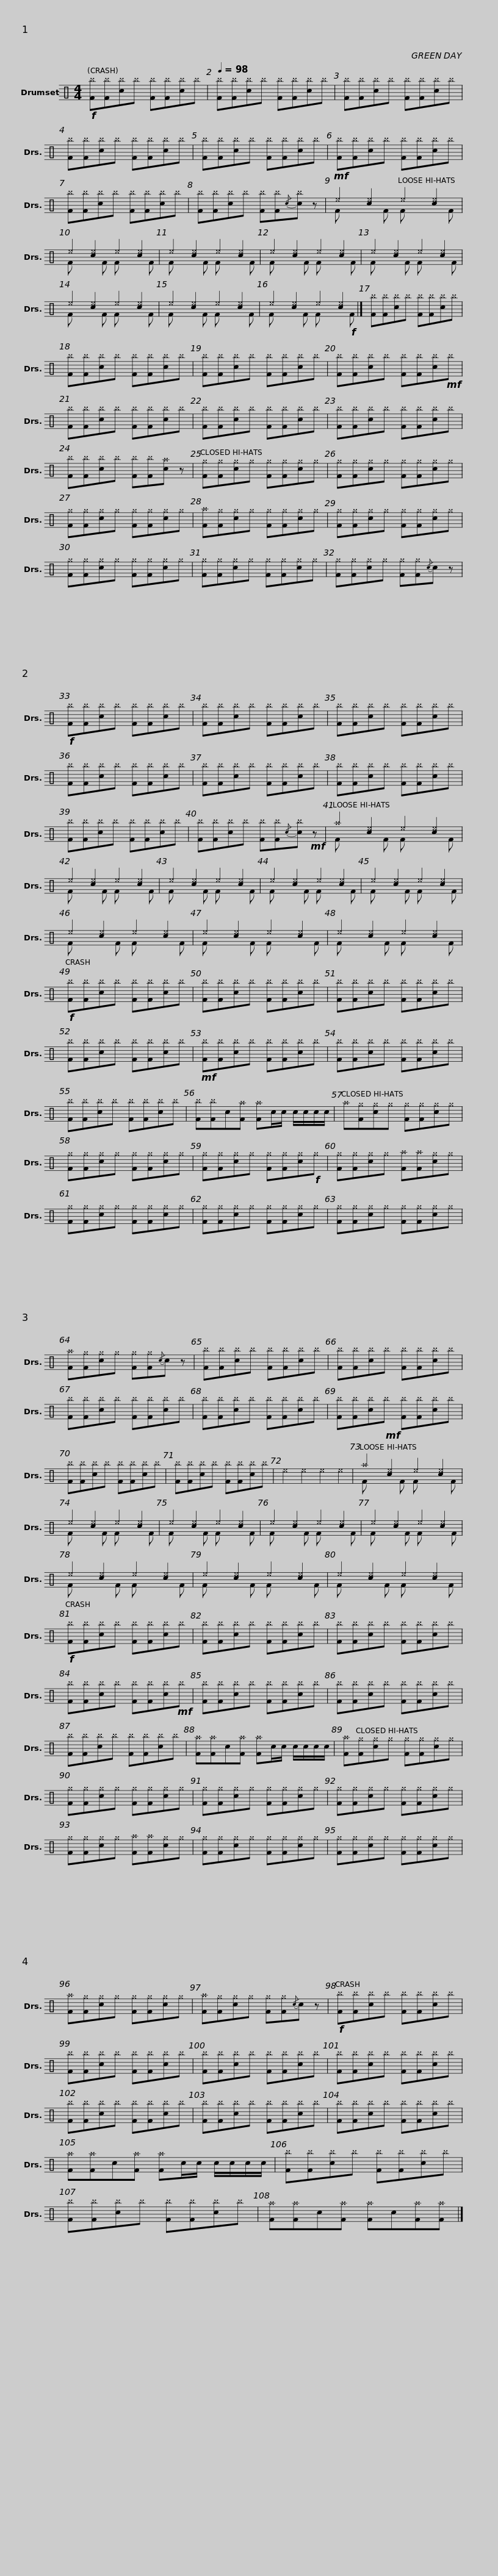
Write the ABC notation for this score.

X:1
%%score ( 1 2 )
L:1/8
M:4/4
I:linebreak $
K:C
V:1 perc
K:none
V:2 perc
K:none
V:1
!f! [F^b][F^b][c^b]^b [F^b][F^b][c^b]^b |[Q:1/4=98] [F^b][F^b][c^b]^b [F^b][F^b][c^b]^b | [F^b][F^b][c^b]^b [F^b][F^b][c^b]^b | [F^b][F^b][c^b]^b [F^b][F^b][c^b]^b |$ [F^b][F^b][c^b]^b [F^b][F^b][c^b]^b | %5
 [F^b][F^b][c^b]^b [F^b][F^b][c^b]^b | [F^b][F^b][c^b]^b [F^b][F^b][c^b]^b | [F^b][F^b][c^b]^b [F^b][F^b]{/c}[c^b] z |$!mf! ^e2 [c^e]2 ^e2 [c^e]2 | ^e2 [c^e]2 ^e2 [c^e]2 | %10
 ^e2 [c^e]2 ^e2 [c^e]2 | ^e2 [c^e]2 ^e2 [c^e]2 | ^e2 [c^e]2 ^e2 [c^e]2 | ^e2 [c^e]2 ^e2 [c^e]2 | ^e2 [c^e]2 ^e2 [c^e]2 |$ %15
 ^e2 [c^e]2 ^e2 [c^e]2 |] [F^b][F^b][c^b]^b [F^b][F^b][c^b]^b | [F^b][F^b][c^b]^b [F^b][F^b][c^b]^b | [F^b][F^b][c^b]^b [F^b][F^b][c^b]^b |$ [F^b][F^b][c^b]^b [F^b][F^b][c^b]!mf!^b | %20
 [F^b][F^b][c^b]^b [F^b][F^b][c^b]^b | [F^b][F^b][c^b]^b [F^b][F^b][c^b]^b | [F^b][F^b][c^b]^b [F^b][F^b][c^b]^b |$ [F^b][F^b][c^b]^b [F^b][F^b][c^a] z | [F^g][F^g][c^g]^g [F^g][F^g][c^g]^g | %25
 [F^g][F^g][c^g]^g [F^g][F^g][c^g]^g | [F^g][F^g][c^g]^g [F^g][F^g][c^g]^g | [F^a][F^g][c^g]^g [F^g][F^g][c^g]^g |$ [F^g][F^g][c^g]^g [F^g][F^g][c^g]^g | [F^g][F^g][c^g]^g [F^g][F^g][c^g]^g | %30
 [F^g][F^g][c^g]^g [F^g][F^g][c^g]^g | [F^g][F^g][c^g]^g [F^g][F^g]{/c}c z |!f! [F^b][F^b][c^b]^b [F^b][F^b][c^b]^b |$ [F^b][F^b][c^b]^b [F^b][F^b][c^b]^b | [F^b][F^b][c^b]^b [F^b][F^b][c^b]^b | %35
 [F^b][F^b][c^b]^b [F^b][F^b][c^b]^b | [F^b][F^b][c^b]^b [F^b][F^b][c^b]^b |$ [F^b][F^b][c^b]^b [F^b][F^b][c^b]^b | [F^b][F^b][c^b]^b [F^b][F^b][c^b]^b | [F^b][F^b][c^b]^b [F^b][F^b]{/c}[c^b]!mf! z | %40
 ^a2 [c^e]2 ^e2 [c^e]2 | ^e2 [c^e]2 ^e2 [c^e]2 |$ ^e2 [c^e]2 ^e2 [c^e]2 | ^e2 [c^e]2 ^e2 [c^e]2 | ^e2 [c^e]2 ^e2 [c^e]2 | %45
 ^e2 [c^e]2 ^e2 [c^e]2 | ^e2 [c^e]2 ^e2 [c^e]2 | ^e2 [c^e]2 ^e2 [c^e]2 |!f! [F^b][F^b][c^b]^b [F^b][F^b][c^b]^b |$ [F^b][F^b][c^b]^b [F^b][F^b][c^b]^b | %50
 [F^b][F^b][c^b]^b [F^b][F^b][c^b]^b | [F^b][F^b][c^b]^b [F^b][F^b][c^b]^b |!mf! [F^b][F^b][c^b]^b [F^b][F^b][c^b]^b |$ [F^b][F^b][c^b]^b [F^b][F^b][c^b]^b | [F^b][F^b][c^b]^b [F^b][F^b][c^b]^b | %55
 [F^b][F^b]c[F^a] [F^a]c/c/ c/c/c/c/ | ^a[F^g][c^g]^g [F^g][F^g][c^g]^g |$ [F^g][F^g][c^g]^g [F^g][F^g][c^g]^g | [F^g][F^g][c^g]^g [F^g][F^g][c^g]!f!^g | [F^g][F^g][c^g]^g [F^a][F^a][c^g]^g | %60
 [F^g][F^g][c^g]^g [F^g][F^g][c^g]^g | [F^g][F^g][c^g]^g [F^g][F^g][c^g]^g | [F^g][F^g][c^g]^g [F^g][F^g][c^g]^g |$ [F^a][F^g][c^g]^g [F^g][F^g]{/c}c z | [F^b][F^b][c^b]^b [F^b][F^b][c^b]^b | %65
 [F^b][F^b][c^b]^b [F^b][F^b][c^b]^b | [F^b][F^b][c^b]^b [F^b][F^b][c^b]^b |$ [F^b][F^b][c^b]^b [F^b][F^b][c^b]^b | [F^b][F^b][c^b]^b [F^b][F^b][c^b]^b | [F^b][F^b][c^b]^b [F^b][F^b][c^b]^b | %70
 [F^b][F^b][c^b]^b [F^b][F^b][c^b]^b | ^e2 ^e2 ^e2 ^e2 |$ ^a2!mf! [c^e]2 ^e2 [c^e]2 | ^e2 [c^e]2 ^e2 [c^e]2 | ^e2 [c^e]2 ^e2 [c^e]2 | %75
 ^e2 [c^e]2 ^e2 [c^e]2 | ^e2 [c^e]2 ^e2 [c^e]2 | ^e2 [c^e]2 ^e2 [c^e]2 | ^e2 [c^e]2 ^e2 [c^e]2 |$ ^e2 [c^e]2 ^e2 [c^e]2 | %80
!f! [F^b][F^b][c^b]^b [F^b][F^b][c^b]^b | [F^b][F^b][c^b]^b [F^b][F^b][c^b]^b | [F^b][F^b][c^b]^b [F^b][F^b][c^b]^b |$ [F^b][F^b][c^b]^b [F^b][F^b][c^b]!mf!^b | [F^b][F^b][c^b]^b [F^b][F^b][c^b]^b | %85
 [F^b][F^b][c^b]^b [F^b][F^b][c^b]^b | [F^b][F^b][c^b]^b [F^b][F^b][c^b]^b |$ [F^a][F^a]c[F^a] [F^a]c/c/ c/c/c/c/ | [F^a][F^g][c^g]^g [F^g][F^g][c^g]^g | [F^g][F^g][c^g]^g [F^g][F^g][c^g]^g | %90
 [F^g][F^g][c^g]^g [F^g][F^g][c^g]^g | [F^g][F^g][c^g]^g [F^g][F^g][c^g]^g |$ [F^g][F^g][c^g]^g [F^a][F^a][c^g]^g | [F^g][F^g][c^g]^g [F^g][F^g][c^g]^g | [F^g][F^g][c^g]^g [F^g][F^g][c^g]^g | %95
 [F^a][F^g][c^g]^g [F^g][F^g][c^g]^g | [F^a][F^g][c^g]^g [F^g][F^g]{/c}c z |$!f! [F^b][F^b][c^b]^b [F^b][F^b][c^b]^b | [F^b][F^b][c^b]^b [F^b][F^b][c^b]^b | [F^b][F^b][c^b]^b [F^b][F^b][c^b]^b | %100
 [F^b][F^b][c^b]^b [F^b][F^b][c^b]^b |$ [F^b][F^b][c^b]^b [F^b][F^b][c^b]^b | [F^b][F^b][c^b]^b [F^b][F^b][c^b]^b | [F^b][F^b][c^b]^b [F^b][F^b][c^b]^b | [F^a][F^a]c[F^a] [F^a]c/c/ c/c/c/c/ |$ %105
 [F^b][F^b][c^b]^b [F^b][F^b][c^b]^b | [F^b][F^b][c^b]^b [F^b][F^b][c^b]^b | [F^a][F^a]c[F^a] [F^a]c[F^a][F^a] |] %108
V:2
 x8 | x8 | x8 | x8 |$ x8 | %5
 x8 | x8 | x8 |$ F x2 F F x2 F | F x2 F F x2 F | %10
 F x2 F F x2 F | F x2 F F x2 F | F x2 F F x2 F | F x2 F F x2 F | F x2 F F x2 F |$ %15
 F x2 F F x2!f! F |] x8 | x8 | x8 |$ x8 | %20
 x8 | x8 | x8 |$ x8 | x8 | %25
 x8 | x8 | x8 |$ x8 | x8 | %30
 x8 | x8 | x8 |$ x8 | x8 | %35
 x8 | x8 |$ x8 | x8 | x8 | %40
 F x2 F F x2 F | F x2 F F x2 F |$ F x2 F F x2 F | F x2 F F x2 F | F x2 F F x2 F | %45
 F x2 F F x2 F | F x2 F F x2 F | F x2 F F x2 F | x8 |$ x8 | %50
 x8 | x8 | x8 |$ x8 | x8 | %55
 x8 | x8 |$ x8 | x8 | x8 | %60
 x8 | x8 | x8 |$ x8 | x8 | %65
 x8 | x8 |$ x8 | x8 | x8 | %70
 x8 | x8 |$ F x2 F F x2 F | F x2 F F x2 F | F x2 F F x2 F | %75
 F x2 F F x2 F | F x2 F F x2 F | F x2 F F x2 F | F x2 F F x2 F |$ F x2 F F x2 F | %80
 x8 | x8 | x8 |$ x8 | x8 | %85
 x8 | x8 |$ x8 | x8 | x8 | %90
 x8 | x8 |$ x8 | x8 | x8 | %95
 x8 | x8 |$ x8 | x8 | x8 | %100
 x8 |$ x8 | x8 | x8 | x8 |$ %105
 x8 | x8 | x8 |] %108
